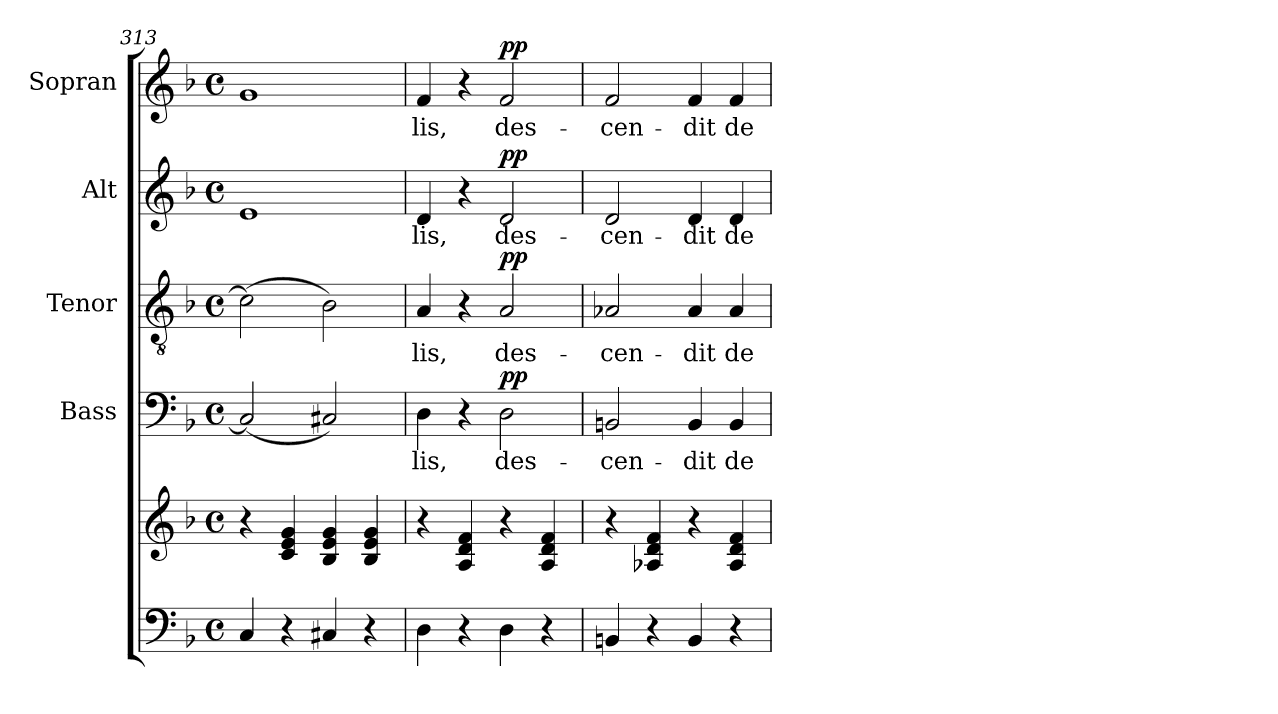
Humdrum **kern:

**kern	**kern	**kern	**text	**dynam	**kern	**text	**dynam	**kern	**text	**dynam	**kern	**text	**dynam
*part5	*part5	*part4	*part4	*part4	*part3	*part3	*part3	*part2	*part2	*part2	*part1	*part1	*part1
*staff6	*staff5	*staff4	*staff4	*staff4	*staff3	*staff3	*staff3	*staff2	*staff2	*staff2	*staff1	*staff1	*staff1
*	*	*I"Bass	*	*	*I"Tenor	*	*	*I"Alt	*	*	*I"Sopran	*	*
*	*	*I'B.	*	*	*I'T.	*	*	*I'A.	*	*	*I'S.	*	*
*clefF4	*clefG2	*clefF4	*	*	*clefGv2	*	*	*clefG2	*	*	*clefG2	*	*
*k[b-]	*k[b-]	*k[b-]	*	*	*k[b-]	*	*	*k[b-]	*	*	*k[b-]	*	*
*F:	*F:	*F:	*	*	*F:	*	*	*F:	*	*	*F:	*	*
*M4/4	*M4/4	*M4/4	*	*	*M4/4	*	*	*M4/4	*	*	*M4/4	*	*
*met(c)	*met(c)	*met(c)	*	*	*met(c)	*	*	*met(c)	*	*	*met(c)	*	*
=313	=313	=313	=313	=313	=313	=313	=313	=313	=313	=313	=313	=313	=313
4C/	4r	(<2C/]	.	.	(>2c\]	.	.	1e	.	.	1g	.	.
4r	4c/ 4e/ 4g/	.	.	.	.	.	.	.	.	.	.	.	.
4C#X/	4B-/ 4e/ 4g/	2C#X/)	.	.	2B-\)	.	.	.	.	.	.	.	.
4r	4B-/ 4e/ 4g/	.	.	.	.	.	.	.	.	.	.	.	.
=314	=314	=314	=314	=314	=314	=314	=314	=314	=314	=314	=314	=314	=314
!	!	!	!LO:LY:b	!	!	!LO:LY:b	!	!	!LO:LY:b	!	!	!LO:LY:b	!
4D\	4r	4D\	-lis,	.	4A/	-lis,	.	4d/	-lis,	.	4f/	-lis,	.
4r	4A/ 4d/ 4f/	4r	.	.	4r	.	.	4r	.	.	4r	.	.
!	!	!	!LO:LY:b	!LO:DY:a	!	!LO:LY:b	!LO:DY:a	!	!LO:LY:b	!LO:DY:a	!	!LO:LY:b	!LO:DY:a
4D\	4r	2D\	des-	pp	2A/	des-	pp	2d/	des-	pp	2f/	des-	pp
4r	4A/ 4d/ 4f/	.	.	.	.	.	.	.	.	.	.	.	.
=315	=315	=315	=315	=315	=315	=315	=315	=315	=315	=315	=315	=315	=315
!	!	!	!LO:LY:b	!	!	!LO:LY:b	!	!	!LO:LY:b	!	!	!LO:LY:b	!
4BBn/	4r	2BBn/	-cen-	.	2A-X/	-cen-	.	2d/	-cen-	.	2f/	-cen-	.
4r	4A-X/ 4d/ 4f/	.	.	.	.	.	.	.	.	.	.	.	.
!	!	!	!LO:LY:b	!	!	!LO:LY:b	!	!	!LO:LY:b	!	!	!LO:LY:b	!
4BB/	4r	4BB/	-dit	.	4A-/	-dit	.	4d/	-dit	.	4f/	-dit	.
!	!	!	!LO:LY:b	!	!	!LO:LY:b	!	!	!LO:LY:b	!	!	!LO:LY:b	!
4r	4A-/ 4d/ 4f/	4BB/	de	.	4A-/	de	.	4d/	de	.	4f/	de	.
=	=	=	=	=	=	=	=	=	=	=	=	=	=
*-	*-	*-	*-	*-	*-	*-	*-	*-	*-	*-	*-	*-	*-
